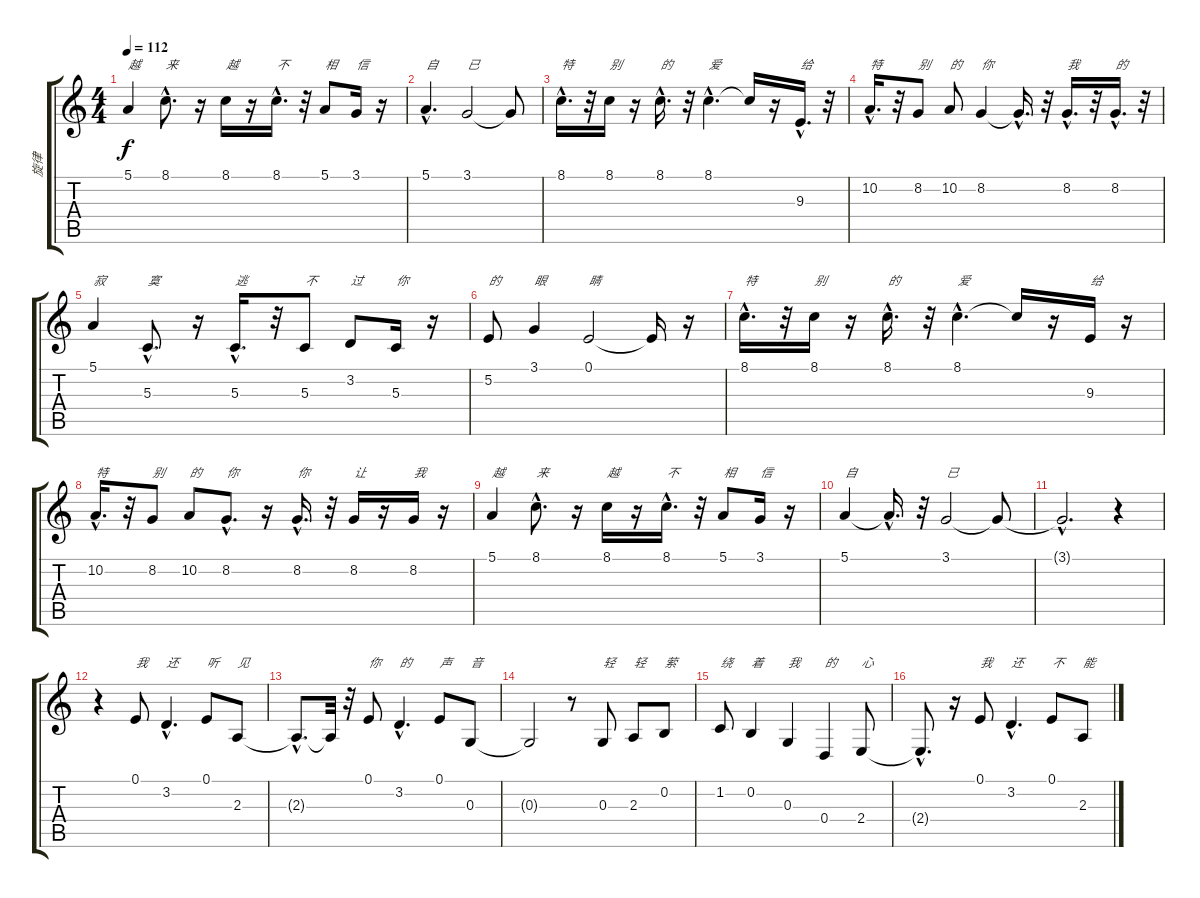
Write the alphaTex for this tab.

\track ("旋律" "旋律") {instrument trumpet}
\staff {score tabs}
\tuning (E4 B3 G3 D3 A2 E2) {hide}
\ts (4 4)
\tempo 112
\clef g2
\ks c
5.1.4{txt "越" dy f} 8.1{hac}.8{d txt "来"} r.16 8.1.16{txt "越"} r.16 8.1{hac}.16{d txt "不"} r.32 5.1.8{txt "相"} 3.1.16{txt "信"} r.16 |
5.1{hac}.4{d txt "自"} 3.1.2{txt "已"} 3.1{t}.8 |
8.1{hac}.16{d txt "特"} r.32 8.1.16{txt "别"} r.16 8.1{hac}.16{d txt "的"} r.32 8.1{hac}.4{d txt "爱"} 8.1{t}.16 r.16 9.3{hac}.16{d txt "给"} r.32 |
10.2{hac}.16{d txt "特"} r.32 8.2.8{txt "别"} 10.2.8{txt "的"} 8.2.4{txt "你"} 8.2{hac t}.16{d} r.32 8.2{hac}.16{d txt "我"} r.32 8.2{hac}.16{d txt "的"} r.32 |
5.1.4{txt "寂"} 5.3{hac}.8{d txt "寞"} r.16 5.3{hac}.16{d txt "逃"} r.32 5.3.8{txt "不"} 3.2.8{txt "过"} 5.3.16{txt "你"} r.16 |
5.2.8{txt "的"} 3.1.4{txt "眼"} 0.1.2{txt "睛"} 0.1{t}.16 r.16 |
8.1{hac}.16{d txt "特"} r.32 8.1.16{txt "别"} r.16 8.1{hac}.16{d txt "的"} r.32 8.1{hac}.4{d txt "爱"} 8.1{t}.16 r.16 9.3.16{txt "给"} r.16 |
10.2{hac}.16{d txt "特"} r.32 8.2.8{txt "别"} 10.2.8{txt "的"} 8.2{hac}.8{d txt "你"} r.16 8.2{hac}.16{d txt "你"} r.32 8.2.16{txt "让"} r.16 8.2.16{txt "我"} r.16 |
5.1.4{txt "越"} 8.1{hac}.8{d txt "来"} r.16 8.1.16{txt "越"} r.16 8.1{hac}.16{d txt "不"} r.32 5.1.8{txt "相"} 3.1.16{txt "信"} r.16 |
5.1.4{txt "自"} 5.1{hac t}.16{d} r.32 3.1.2{txt "已"} 3.1{t}.8 |
3.1{hac t}.2{d} r.4 |
r.4 0.1.8{txt "我"} 3.2{hac}.4{d txt "还"} 0.1.8{txt "听"} 2.3.8{txt "见"} |
2.3{hac t}.8{d} 2.3{t}.32 r.32 0.1.8{txt "你"} 3.2{hac}.4{d txt "的"} 0.1.8{txt "声"} 0.3.8{txt "音"} |
0.3{t}.2 r.8 0.3.8{txt "轻"} 2.3.8{txt "轻"} 0.2.8{txt "萦"} |
1.2.8{txt "绕"} 0.2.4{txt "着"} 0.3.4{txt "我"} 0.4.4{txt "的"} 2.4.8{txt "心"} |
2.4{hac t}.8{d} r.16 0.1.8{txt "我"} 3.2{hac}.4{d txt "还"} 0.1.8{txt "不"} 2.3.8{txt "能"}
